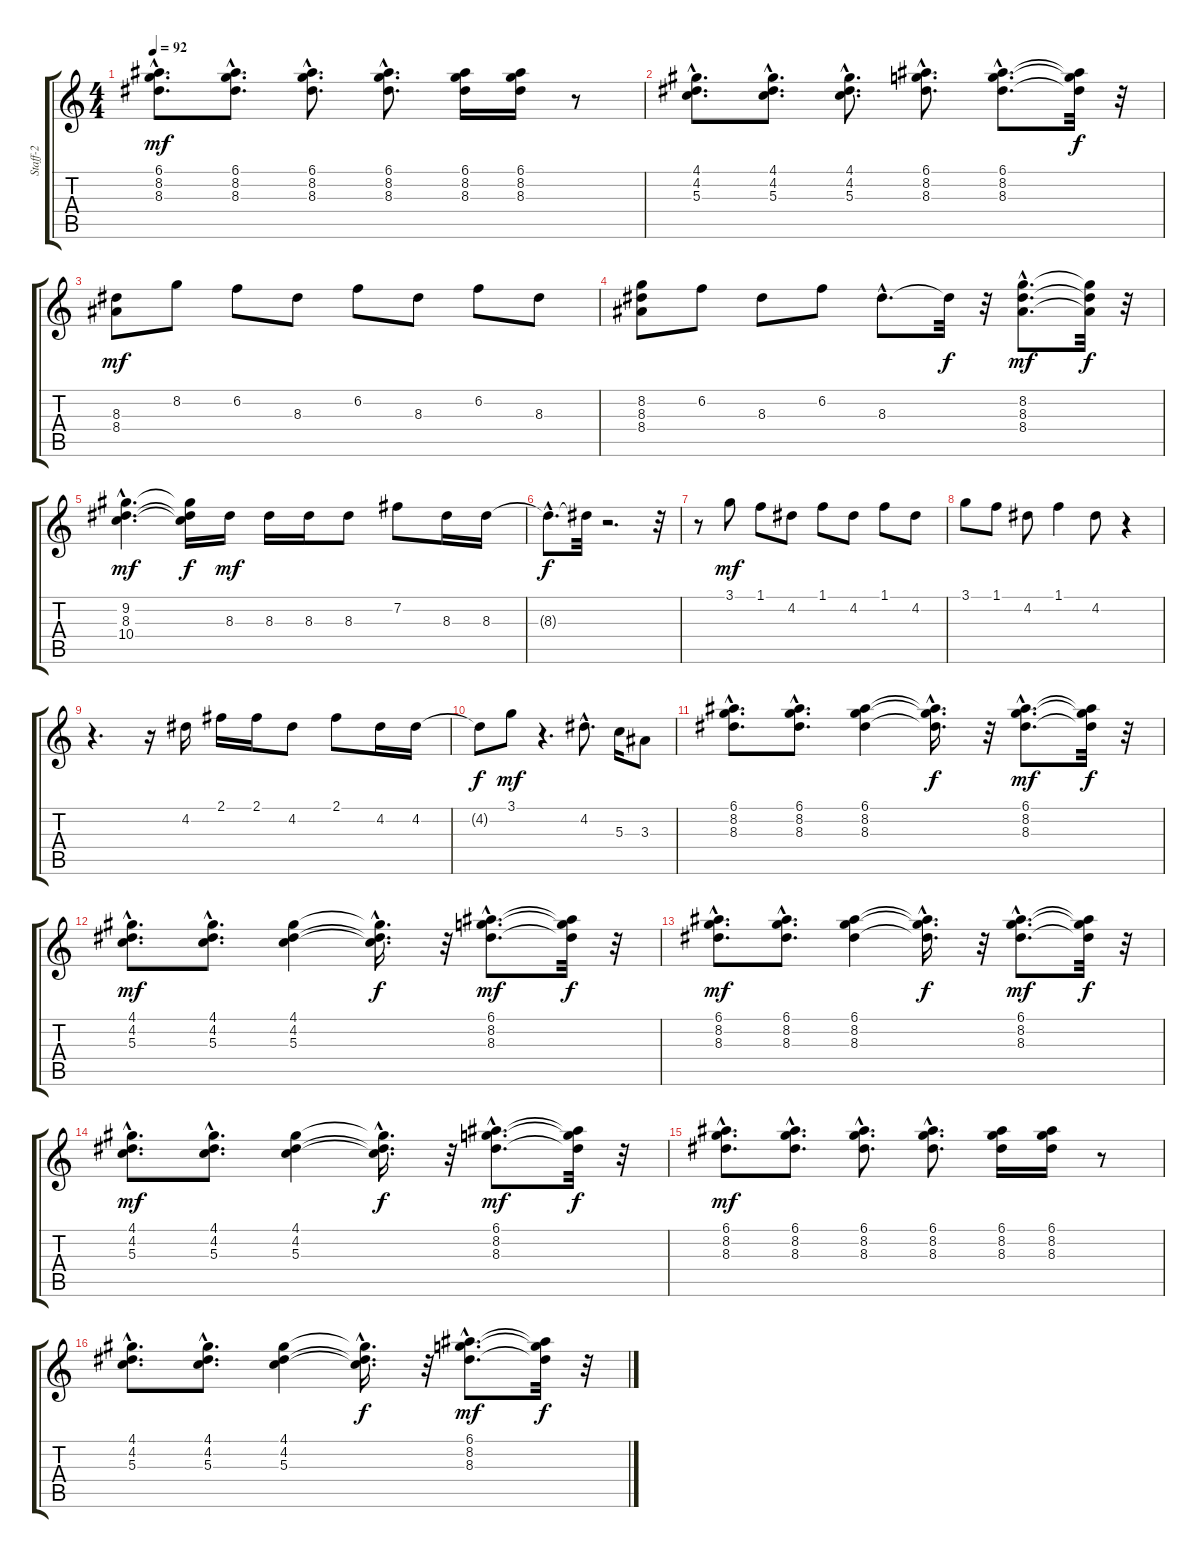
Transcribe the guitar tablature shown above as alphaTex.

\track ("Staff-2" "Staff-2") {instrument acousticguitarsteel}
\staff {score tabs}
\tuning (E4 B3 G3 D3 A2 E2) {hide}
\ts (4 4)
\tempo 92
\clef g2
\ks c
(6.1{hac} 8.2{hac} 8.3{hac}).8{d dy mf} (6.1{hac} 8.2{hac} 8.3{hac}).8{d} (6.1{hac} 8.2{hac} 8.3{hac}).8{d} (6.1{hac} 8.2{hac} 8.3{hac}).8{d} (6.1 8.2 8.3).16 (6.1 8.2 8.3).16 r.8 |
(4.1{hac} 4.2{hac} 5.3{hac}).8{d} (4.1{hac} 4.2{hac} 5.3{hac}).8{d} (4.1{hac} 4.2{hac} 5.3{hac}).8{d} (6.1{hac} 8.2{hac} 8.3{hac}).8{d} (6.1{hac} 8.2{hac} 8.3{hac}).8{d} (6.1{t} 8.2{t} 8.3{t}).32{dy f} r.32 |
(8.3 8.4).8{dy mf} 8.2.8 6.2.8 8.3.8 6.2.8 8.3.8 6.2.8 8.3.8 |
(8.2 8.3 8.4).8 6.2.8 8.3.8 6.2.8 8.3{hac}.8{d} 8.3{t}.32{dy f} r.32 (8.2{hac} 8.3{hac} 8.4{hac}).8{d dy mf} (8.2{t} 8.3{t} 8.4{t}).32{dy f} r.32 |
(9.2{hac} 8.3{hac} 10.4{hac}).4{d dy mf} (9.2{t} 8.3{t} 10.4{t}).16{dy f} 8.3.16{dy mf} 8.3.16 8.3.16 8.3.8 7.2.8 8.3.16 8.3.16 |
8.3{hac t}.8{d dy f} 8.3{t}.32 r.2{d} r.32 |
r.8 3.1.8{dy mf} 1.1.8 4.2.8 1.1.8 4.2.8 1.1.8 4.2.8 |
3.1.8 1.1.8 4.2.8 1.1.4 4.2.8 r.4 |
r.4{d} r.16 4.2.16 2.1.16 2.1.16 4.2.8 2.1.8 4.2.16 4.2.16 |
4.2{t}.8{dy f} 3.1.8{dy mf} r.4{d} 4.2{hac}.8{d} 5.3.16 3.3.8 |
(6.1{hac} 8.2{hac} 8.3{hac}).8{d} (6.1{hac} 8.2{hac} 8.3{hac}).8{d} (6.1 8.2 8.3).4 (6.1{hac t} 8.2{hac t} 8.3{hac t}).16{d dy f} r.32 (6.1{hac} 8.2{hac} 8.3{hac}).8{d dy mf} (6.1{t} 8.2{t} 8.3{t}).32{dy f} r.32 |
(4.1{hac} 4.2{hac} 5.3{hac}).8{d dy mf} (4.1{hac} 4.2{hac} 5.3{hac}).8{d} (4.1 4.2 5.3).4 (4.1{hac t} 4.2{hac t} 5.3{hac t}).16{d dy f} r.32 (6.1{hac} 8.2{hac} 8.3{hac}).8{d dy mf} (6.1{t} 8.2{t} 8.3{t}).32{dy f} r.32 |
(6.1{hac} 8.2{hac} 8.3{hac}).8{d dy mf} (6.1{hac} 8.2{hac} 8.3{hac}).8{d} (6.1 8.2 8.3).4 (6.1{hac t} 8.2{hac t} 8.3{hac t}).16{d dy f} r.32 (6.1{hac} 8.2{hac} 8.3{hac}).8{d dy mf} (6.1{t} 8.2{t} 8.3{t}).32{dy f} r.32 |
(4.1{hac} 4.2{hac} 5.3{hac}).8{d dy mf} (4.1{hac} 4.2{hac} 5.3{hac}).8{d} (4.1 4.2 5.3).4 (4.1{hac t} 4.2{hac t} 5.3{hac t}).16{d dy f} r.32 (6.1{hac} 8.2{hac} 8.3{hac}).8{d dy mf} (6.1{t} 8.2{t} 8.3{t}).32{dy f} r.32 |
(6.1{hac} 8.2{hac} 8.3{hac}).8{d dy mf} (6.1{hac} 8.2{hac} 8.3{hac}).8{d} (6.1{hac} 8.2{hac} 8.3{hac}).8{d} (6.1{hac} 8.2{hac} 8.3{hac}).8{d} (6.1 8.2 8.3).16 (6.1 8.2 8.3).16 r.8 |
(4.1{hac} 4.2{hac} 5.3{hac}).8{d} (4.1{hac} 4.2{hac} 5.3{hac}).8{d} (4.1 4.2 5.3).4 (4.1{hac t} 4.2{hac t} 5.3{hac t}).16{d dy f} r.32 (6.1{hac} 8.2{hac} 8.3{hac}).8{d dy mf} (6.1{t} 8.2{t} 8.3{t}).32{dy f} r.32
